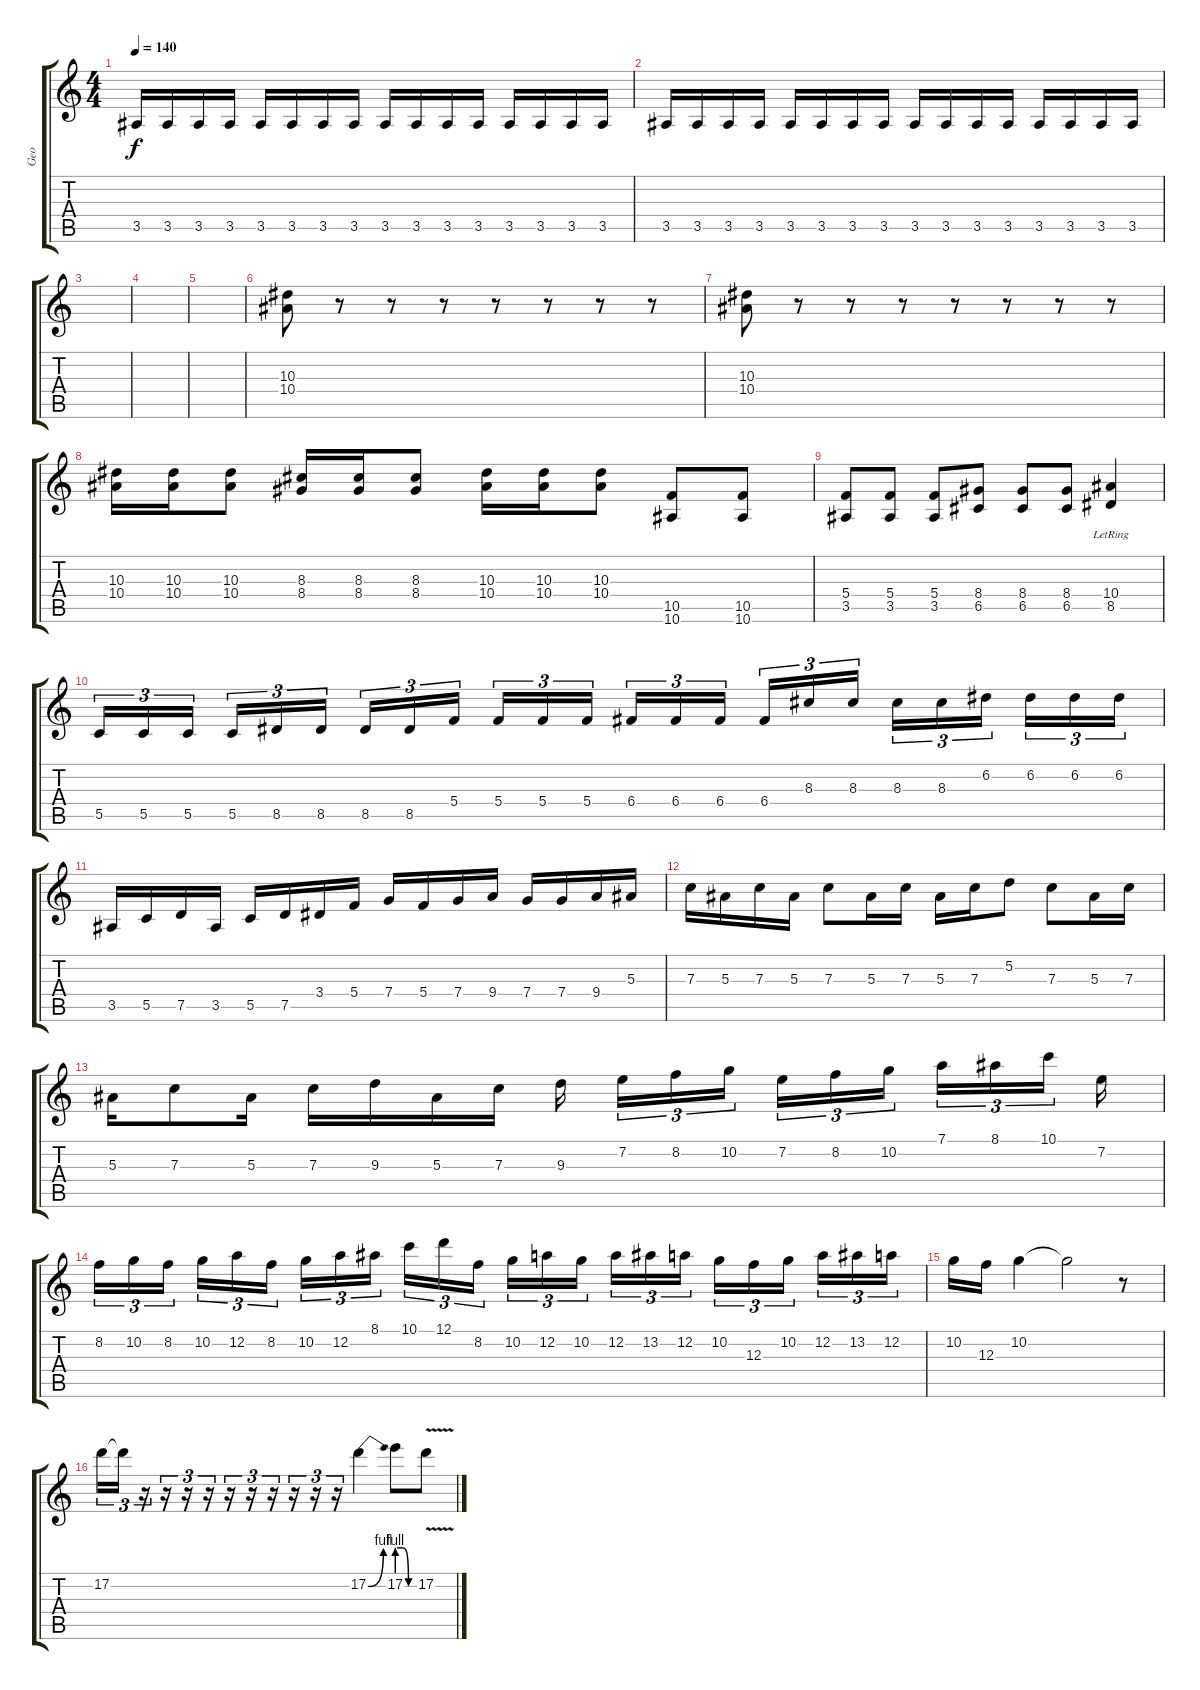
\track ("Geo" "Geo") {instrument distortionguitar}
\staff {score tabs}
\tuning (D4 A3 F3 C3 G2 C2) {hide}
\ts (4 4)
\tempo 140
\clef g2
\ks c
3.5.16{dy f} 3.5.16 3.5.16 3.5.16 3.5.16 3.5.16 3.5.16 3.5.16 3.5.16 3.5.16 3.5.16 3.5.16 3.5.16 3.5.16 3.5.16 3.5.16 |
3.5.16 3.5.16 3.5.16 3.5.16 3.5.16 3.5.16 3.5.16 3.5.16 3.5.16 3.5.16 3.5.16 3.5.16 3.5.16 3.5.16 3.5.16 3.5.16 |
|
|
|
(10.3 10.4).8 r.8 r.8 r.8 r.8 r.8 r.8 r.8 |
(10.3 10.4).8 r.8 r.8 r.8 r.8 r.8 r.8 r.8 |
(10.3 10.4).16 (10.3 10.4).16 (10.3 10.4).8 (8.3 8.4).16 (8.3 8.4).16 (8.3 8.4).8 (10.3 10.4).16 (10.3 10.4).16 (10.3 10.4).8 (10.5 10.6).8 (10.5 10.6).8 |
(5.4 3.5).8 (5.4 3.5).8 (5.4 3.5).8 (8.4 6.5).8 (8.4 6.5).8 (8.4 6.5).8 (10.4{lr} 8.5{lr}).4 |
5.5.16{tu (3 2) volume 11 instrument overdrivenguitar} 5.5.16{tu (3 2)} 5.5.16{tu (3 2)} 5.5.16{tu (3 2)} 8.5.16{tu (3 2)} 8.5.16{tu (3 2)} 8.5.16{tu (3 2)} 8.5.16{tu (3 2)} 5.4.16{tu (3 2)} 5.4.16{tu (3 2)} 5.4.16{tu (3 2)} 5.4.16{tu (3 2)} 6.4.16{tu (3 2)} 6.4.16{tu (3 2)} 6.4.16{tu (3 2)} 6.4.16{tu (3 2)} 8.3.16{tu (3 2)} 8.3.16{tu (3 2)} 8.3.16{tu (3 2)} 8.3.16{tu (3 2)} 6.2.16{tu (3 2)} 6.2.16{tu (3 2)} 6.2.16{tu (3 2)} 6.2.16{tu (3 2)} |
3.5.16 5.5.16 7.5.16 3.5.16 5.5.16 7.5.16 3.4.16 5.4.16 7.4.16 5.4.16 7.4.16 9.4.16 7.4.16 7.4.16 9.4.16 5.3.16 |
7.3.16 5.3.16 7.3.16 5.3.16 7.3.8 5.3.16 7.3.16 5.3.16 7.3.16 5.2.8 7.3.8 5.3.16 7.3.16 |
5.3.16 7.3.8 5.3.16 7.3.16 9.3.16 5.3.16 7.3.16 9.3.16 7.2.16{tu (3 2)} 8.2.16{tu (3 2)} 10.2.16{tu (3 2)} 7.2.16{tu (3 2)} 8.2.16{tu (3 2)} 10.2.16{tu (3 2)} 7.1.16{tu (3 2)} 8.1.16{tu (3 2)} 10.1.16{tu (3 2)} 7.2.16 |
8.2.16{tu (3 2)} 10.2.16{tu (3 2)} 8.2.16{tu (3 2)} 10.2.16{tu (3 2)} 12.2.16{tu (3 2)} 8.2.16{tu (3 2)} 10.2.16{tu (3 2)} 12.2.16{tu (3 2)} 8.1.16{tu (3 2)} 10.1.16{tu (3 2)} 12.1.16{tu (3 2)} 8.2.16{tu (3 2)} 10.2.16{tu (3 2)} 12.2.16{tu (3 2)} 10.2.16{tu (3 2)} 12.2.16{tu (3 2)} 13.2.16{tu (3 2)} 12.2.16{tu (3 2)} 10.2.16{tu (3 2)} 12.3.16{tu (3 2)} 10.2.16{tu (3 2)} 12.2.16{tu (3 2)} 13.2.16{tu (3 2)} 12.2.16{tu (3 2)} |
10.2.16 12.3.16 10.2.4 10.2{t}.2 r.8 |
17.2.16{tu (3 2)} 17.2{t}.16{tu (3 2)} r.16{tu (3 2)} r.16{tu (3 2)} r.16{tu (3 2)} r.16{tu (3 2)} r.16{tu (3 2)} r.16{tu (3 2)} r.16{tu (3 2)} r.16{tu (3 2)} r.16{tu (3 2)} r.16{tu (3 2)} 17.2{be (bend 0 0 60 4)}.4 17.2{be (custom 0 4 20 4 40 0 60 0)}.8 17.2{v}.8
